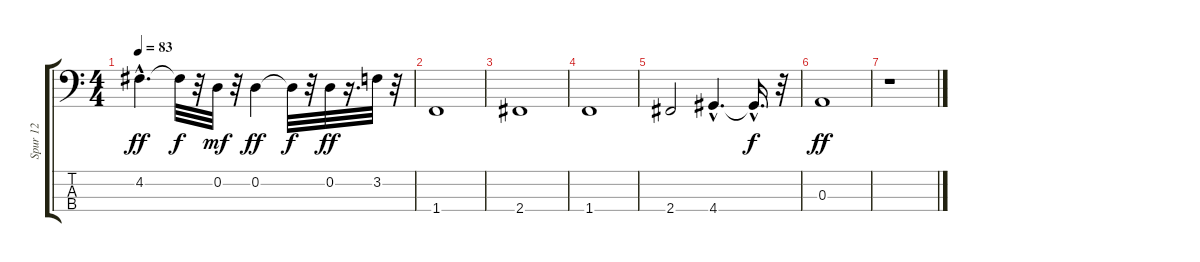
\track ("Spur 12" "Spur 12") {instrument fretlessbass}
\staff {score tabs}
\tuning (G2 D2 A1 E1) {hide}
\ts (4 4)
\tempo 83
\clef f4
\ks c
4.2{hac}.4{d dy ff} 4.2{t}.32{dy f} r.32 0.2.32{dy mf} r.32 0.2.4{dy ff} 0.2{t}.32{dy f} r.32 0.2.32{dy ff} r.16{d} 3.2.32 r.32 |
1.4.1 |
2.4.1 |
1.4.1 |
2.4.2 4.4{hac}.4{d} 4.4{hac t}.16{d dy f} r.32 |
0.3.1{dy ff} |
r.1
